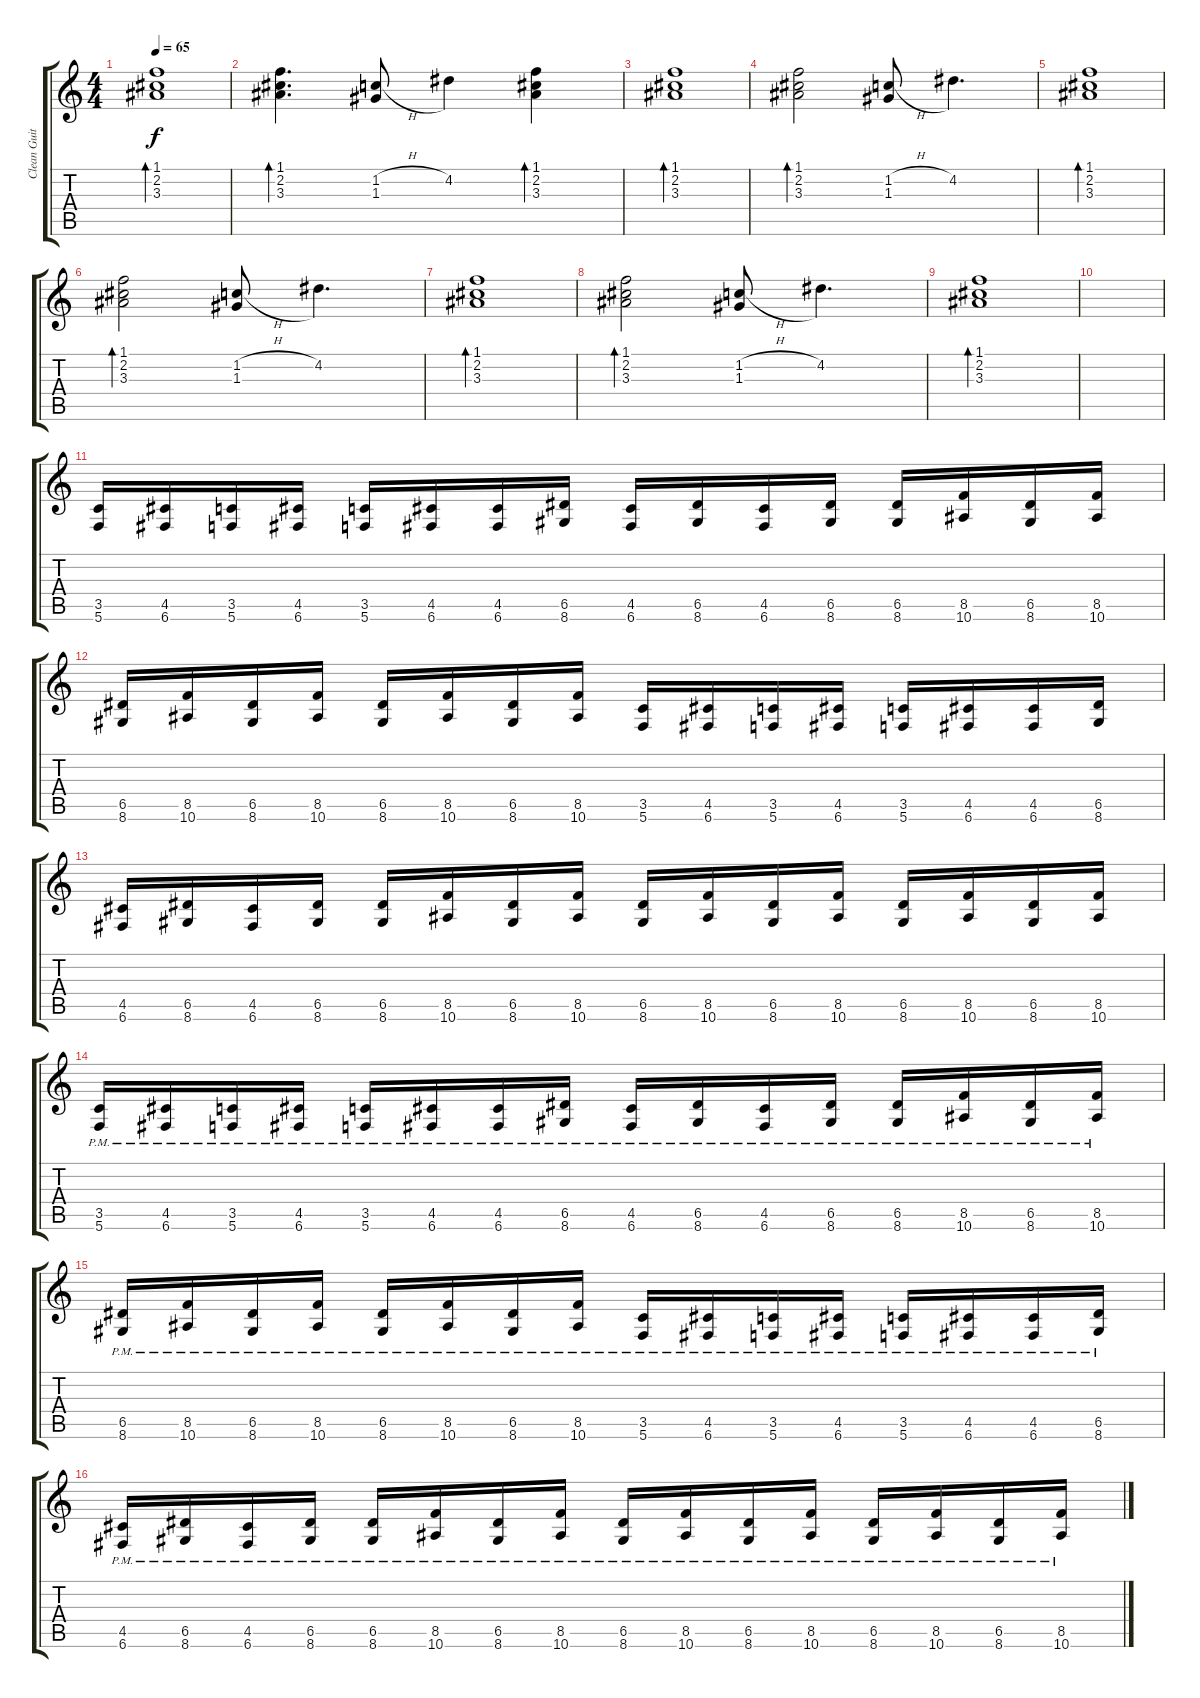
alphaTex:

\track ("Clean Guitar" "Clean Guit") {instrument electricguitarjazz}
\staff {score tabs}
\tuning (E4 B3 G3 D3 A2 C2) {hide}
\ts (4 4)
\tempo 65
\clef g2
\ks c
(1.1 2.2 3.3).1{bd 60 dy f} |
(1.1 2.2 3.3).4{d bd 60} (1.2{h} 1.3).8 4.2.4 (1.1 2.2 3.3).4{bd 60} |
(1.1 2.2 3.3).1{bd 60} |
(1.1 2.2 3.3).2{bd 60} (1.2{h} 1.3).8 4.2.4{d} |
(1.1 2.2 3.3).1{bd 60} |
(1.1 2.2 3.3).2{bd 60} (1.2{h} 1.3).8 4.2.4{d} |
(1.1 2.2 3.3).1{bd 60} |
(1.1 2.2 3.3).2{bd 60} (1.2{h} 1.3).8 4.2.4{d} |
(1.1 2.2 3.3).1{bd 60} |
|
(3.5 5.6).16{instrument distortionguitar} (4.5 6.6).16 (3.5 5.6).16 (4.5 6.6).16 (3.5 5.6).16 (4.5 6.6).16 (4.5 6.6).16 (6.5 8.6).16 (4.5 6.6).16 (6.5 8.6).16 (4.5 6.6).16 (6.5 8.6).16 (6.5 8.6).16 (8.5 10.6).16 (6.5 8.6).16 (8.5 10.6).16 |
(6.5 8.6).16 (8.5 10.6).16 (6.5 8.6).16 (8.5 10.6).16 (6.5 8.6).16 (8.5 10.6).16 (6.5 8.6).16 (8.5 10.6).16 (3.5 5.6).16 (4.5 6.6).16 (3.5 5.6).16 (4.5 6.6).16 (3.5 5.6).16 (4.5 6.6).16 (4.5 6.6).16 (6.5 8.6).16 |
(4.5 6.6).16 (6.5 8.6).16 (4.5 6.6).16 (6.5 8.6).16 (6.5 8.6).16 (8.5 10.6).16 (6.5 8.6).16 (8.5 10.6).16 (6.5 8.6).16 (8.5 10.6).16 (6.5 8.6).16 (8.5 10.6).16 (6.5 8.6).16 (8.5 10.6).16 (6.5 8.6).16 (8.5 10.6).16 |
(3.5{pm} 5.6{pm}).16{instrument distortionguitar} (4.5{pm} 6.6{pm}).16 (3.5{pm} 5.6{pm}).16 (4.5{pm} 6.6{pm}).16 (3.5{pm} 5.6{pm}).16 (4.5{pm} 6.6{pm}).16 (4.5{pm} 6.6{pm}).16 (6.5{pm} 8.6{pm}).16 (4.5{pm} 6.6{pm}).16 (6.5{pm} 8.6{pm}).16 (4.5{pm} 6.6{pm}).16 (6.5{pm} 8.6{pm}).16 (6.5{pm} 8.6{pm}).16 (8.5{pm} 10.6{pm}).16 (6.5{pm} 8.6{pm}).16 (8.5{pm} 10.6{pm}).16 |
(6.5{pm} 8.6{pm}).16 (8.5{pm} 10.6{pm}).16 (6.5{pm} 8.6{pm}).16 (8.5{pm} 10.6{pm}).16 (6.5{pm} 8.6{pm}).16 (8.5{pm} 10.6{pm}).16 (6.5{pm} 8.6{pm}).16 (8.5{pm} 10.6{pm}).16 (3.5{pm} 5.6{pm}).16 (4.5{pm} 6.6{pm}).16 (3.5{pm} 5.6{pm}).16 (4.5{pm} 6.6{pm}).16 (3.5{pm} 5.6{pm}).16 (4.5{pm} 6.6{pm}).16 (4.5{pm} 6.6{pm}).16 (6.5{pm} 8.6{pm}).16 |
(4.5{pm} 6.6{pm}).16 (6.5{pm} 8.6{pm}).16 (4.5{pm} 6.6{pm}).16 (6.5{pm} 8.6{pm}).16 (6.5{pm} 8.6{pm}).16 (8.5{pm} 10.6{pm}).16 (6.5{pm} 8.6{pm}).16 (8.5{pm} 10.6{pm}).16 (6.5{pm} 8.6{pm}).16 (8.5{pm} 10.6{pm}).16 (6.5{pm} 8.6{pm}).16 (8.5{pm} 10.6{pm}).16 (6.5{pm} 8.6{pm}).16 (8.5{pm} 10.6{pm}).16 (6.5{pm} 8.6{pm}).16 (8.5{pm} 10.6{pm}).16
